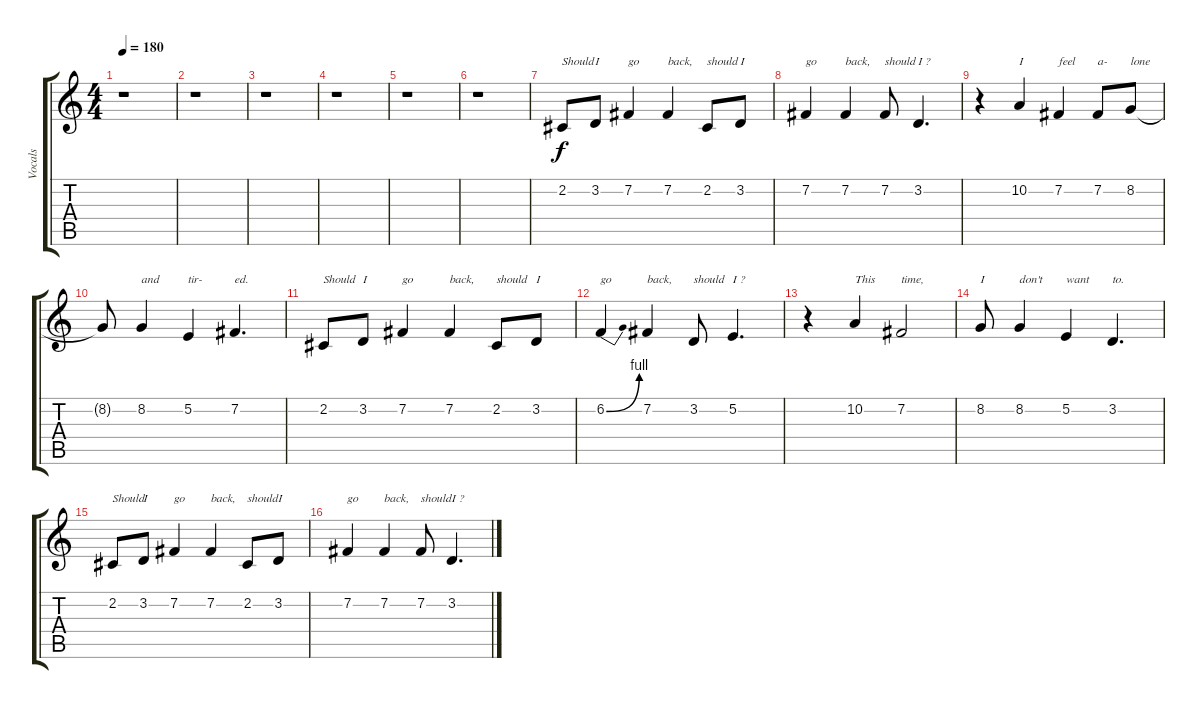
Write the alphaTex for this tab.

\track ("Vocals" "Vocals") {instrument lead6voice}
\staff {score tabs}
\tuning (E4 B3 G3 D3 A2 E2) {hide}
\ts (4 4)
\tempo 180
\clef g2
\ks c
r.1{dy f} |
r.1 |
r.1 |
r.1 |
r.1 |
r.1 |
2.2.8{txt "Should"} 3.2.8{txt "I"} 7.2.4{txt "go"} 7.2.4{txt "back,"} 2.2.8{txt "should"} 3.2.8{txt "I"} |
7.2.4{txt "go"} 7.2.4{txt "back,"} 7.2.8{txt "should"} 3.2.4{d txt "I ?"} |
r.4 10.2.4{txt "I"} 7.2.4{txt "feel"} 7.2.8{txt "a-"} 8.2.8{txt "lone"} |
8.2{t}.8 8.2.4{txt "and"} 5.2.4{txt "tir-"} 7.2.4{d txt "ed."} |
2.2.8{txt "Should"} 3.2.8{txt "I"} 7.2.4{txt "go"} 7.2.4{txt "back,"} 2.2.8{txt "should"} 3.2.8{txt "I"} |
6.2{be (bend 0 0 60 4)}.4{txt "go"} 7.2.4{txt "back,"} 3.2.8{txt "should"} 5.2.4{d txt "I ?"} |
r.4 10.2.4{txt "This"} 7.2.2{txt "time,"} |
8.2.8{txt "I"} 8.2.4{txt "don't"} 5.2.4{txt "want"} 3.2.4{d txt "to."} |
2.2.8{txt "Should"} 3.2.8{txt "I"} 7.2.4{txt "go"} 7.2.4{txt "back,"} 2.2.8{txt "should"} 3.2.8{txt "I"} |
7.2.4{txt "go"} 7.2.4{txt "back,"} 7.2.8{txt "should"} 3.2.4{d txt "I ?"}
